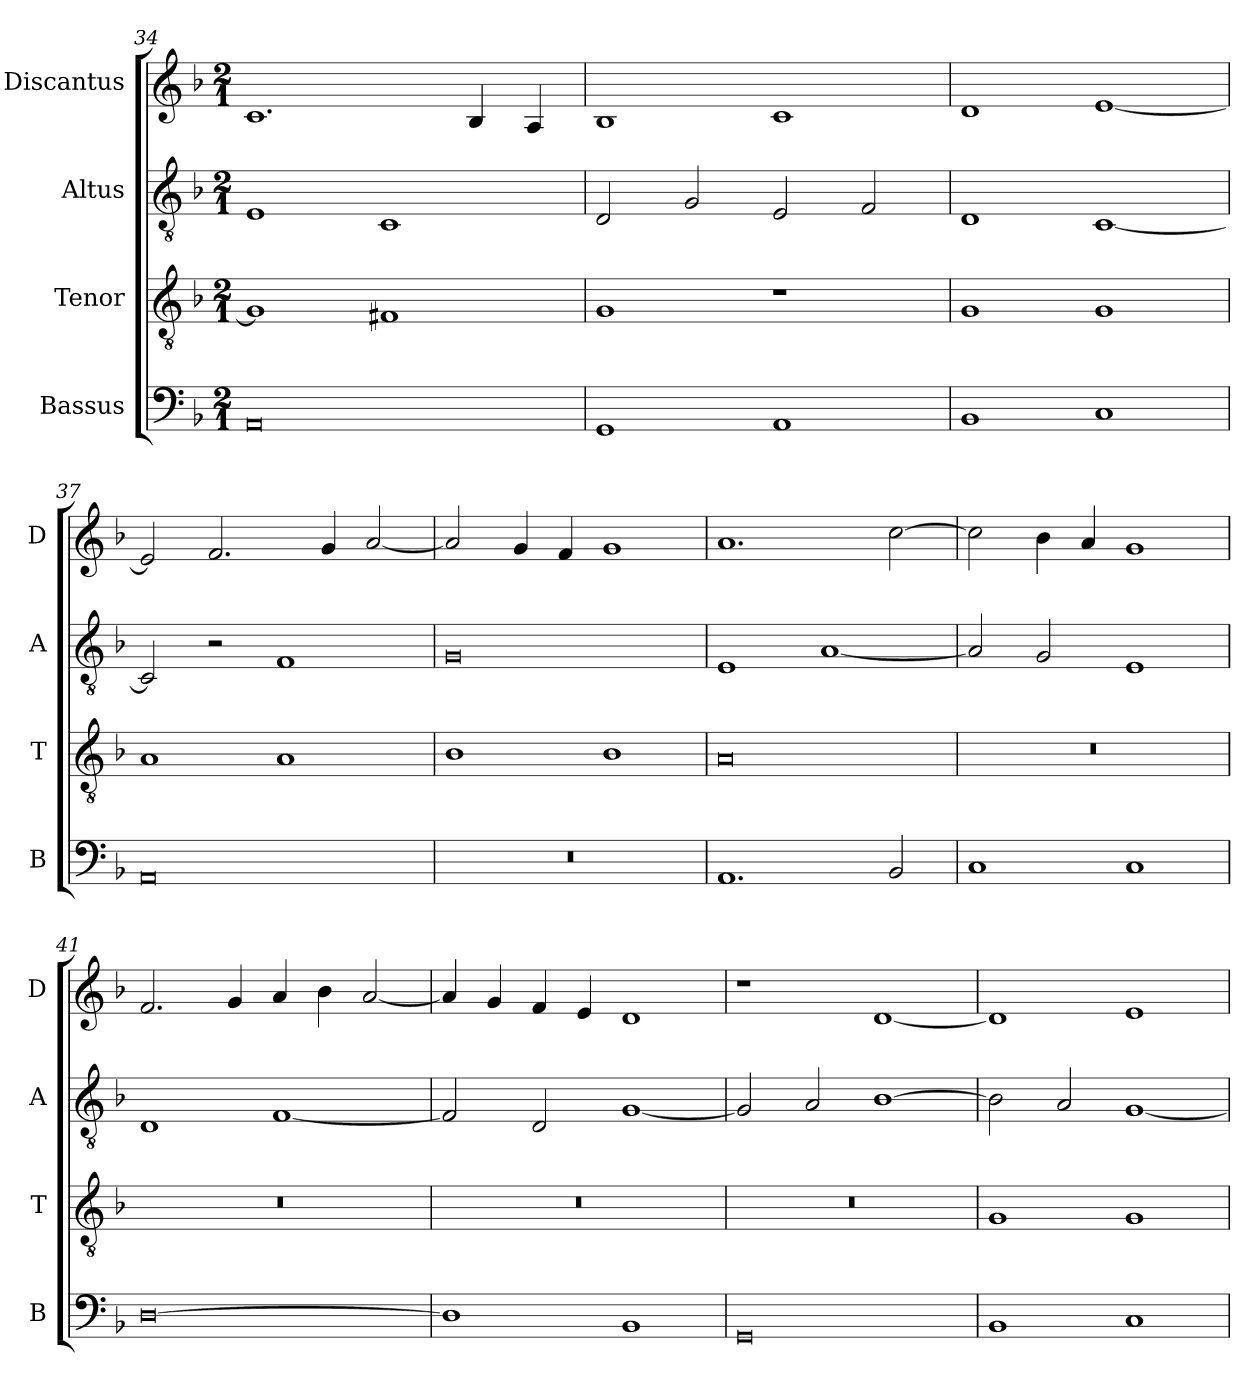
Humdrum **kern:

**kern	**kern	**kern	**kern
*part4	*part3	*part2	*part1
*staff4	*staff3	*staff2	*staff1
*I"Bassus	*I"Tenor	*I"Altus	*I"Discantus
*I'B	*I'T	*I'A	*I'D
*clefF4	*clefGv2	*clefGv2	*clefG2
*k[b-]	*k[b-]	*k[b-]	*k[b-]
*M2/1	*M2/1	*M2/1	*M2/1
=34	=34	=34	=34
0AA	1G]	1E	1.c
.	1F#X	1C	.
.	.	.	4B-
.	.	.	4A
=35	=35	=35	=35
1GG	1G	2D	1B-
.	.	2G	.
1AA	1r	2E	1c
.	.	2F	.
=36	=36	=36	=36
1BB-	1G	1D	1d
1C	1G	[1C	[1e
=37	=37	=37	=37
0AA	1A	2C]	2e]
.	.	2r	2.f
.	1A	1F	.
.	.	.	4g
.	.	.	[2a
=38	=38	=38	=38
0r	1B-	0G	2a]
.	.	.	4g
.	.	.	4f
.	1B-	.	1g
=39	=39	=39	=39
1.AA	0A	1E	1.a
.	.	[1A	.
2BB-	.	.	[2cc
=40	=40	=40	=40
1C	0r	2A]	2cc]
.	.	2G	4b-
.	.	.	4a
1C	.	1E	1g
=41	=41	=41	=41
[0D	0r	1D	2.f
.	.	.	4g
.	.	[1F	4a
.	.	.	4b-
.	.	.	[2a
=42	=42	=42	=42
1D]	0r	2F]	4a]
.	.	.	4g
.	.	2D	4f
.	.	.	4e
1BB-	.	[1G	1d
=43	=43	=43	=43
0GG	0r	2G]	1r
.	.	2A	.
.	.	[1B-	[1d
=44	=44	=44	=44
1BB-	1G	2B-]	1d]
.	.	2A	.
1C	1G	[1G	1e
=	=	=	=
*-	*-	*-	*-
